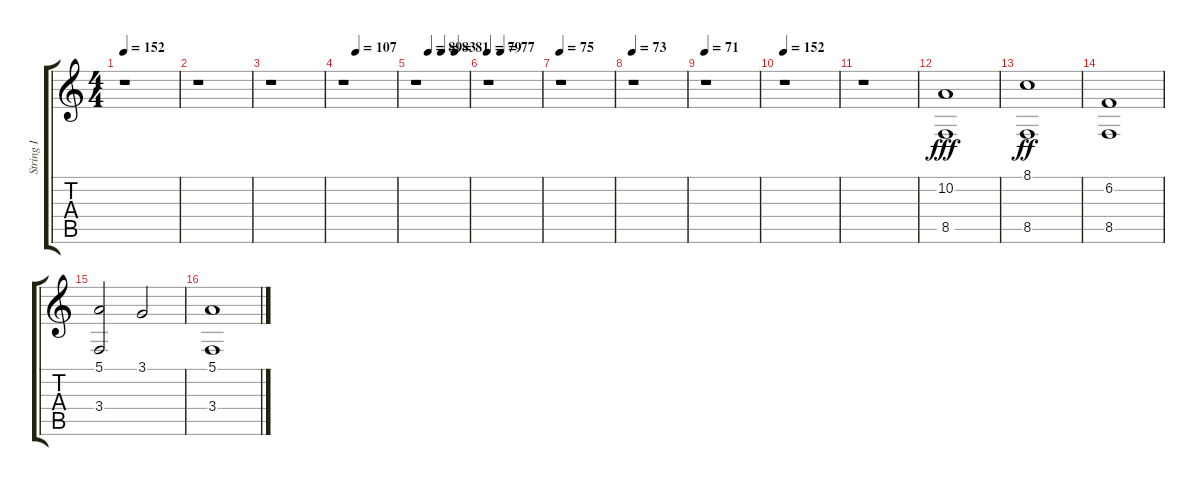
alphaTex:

\track ("String I" "String I") {instrument synthstrings1}
\staff {score tabs}
\tuning (E4 B3 G3 D3 A2 E2) {hide}
\ts (4 4)
\tempo 152
\clef g2
\ks c
r.1{dy fff instrument synthstrings1} |
r.1 |
r.1 |
\tempo (107 0.25)
r.1 |
\tempo (89 0.25)
\tempo (83 0.5)
\tempo (81 0.75)
r.1 |
\tempo 79
\tempo (77 0.25)
r.1 |
\tempo 75
r.1 |
\tempo 73
r.1 |
\tempo 71
r.1 |
\tempo 152
r.1 |
r.1 |
(10.2 8.5).1{volume 12 balance 1 instrument stringensemble1} |
(8.1 8.5).1{dy ff} |
(6.2 8.5).1{instrument stringensemble1} |
(5.1 3.4).2{instrument stringensemble1} 3.1.2 |
(5.1 3.4).1
